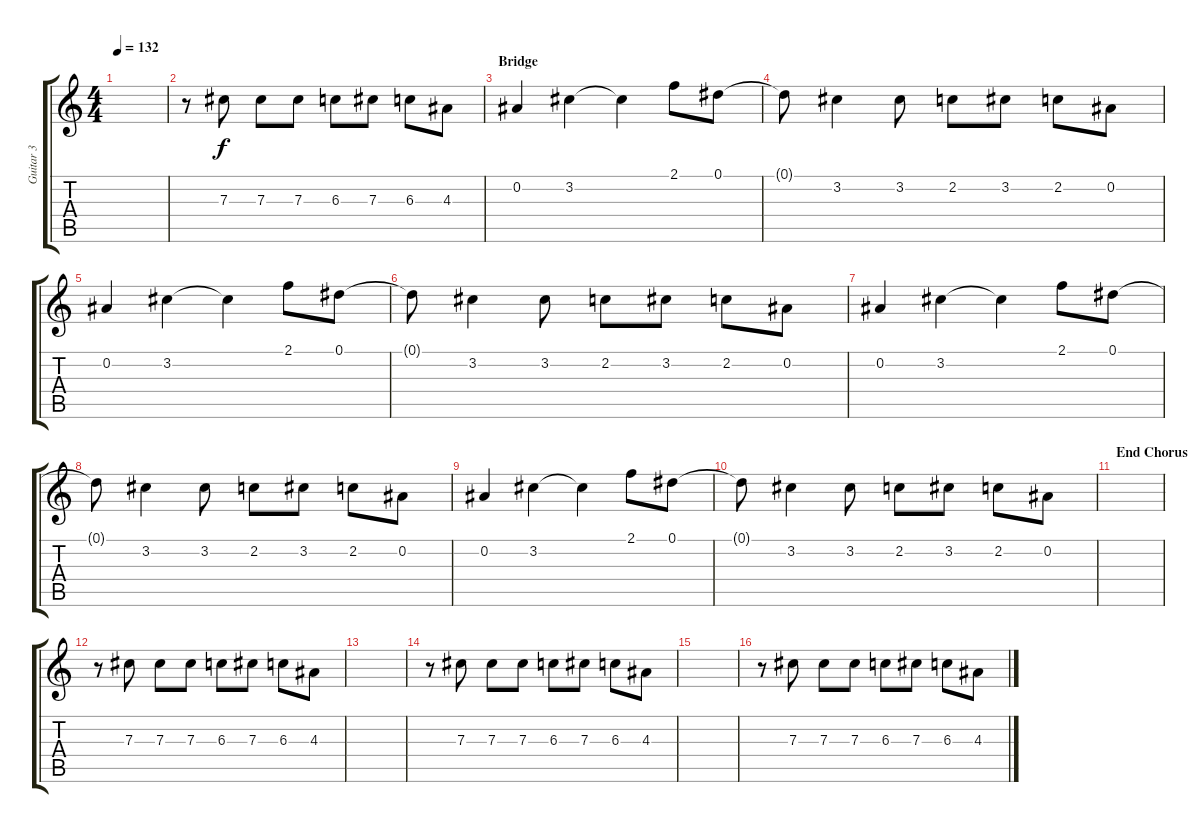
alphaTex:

\track ("Guitar 3" "Guitar 3") {instrument overdrivenguitar}
\staff {score tabs}
\tuning (Eb4 Bb3 Gb3 Db3 Ab2 Eb2) {hide}
\ts (4 4)
\tempo 132
\clef g2
\ks c
|
r.8 7.3.8 7.3.8 7.3.8 6.3.8 7.3.8 6.3.8 4.3.8 |
\section ("" "Bridge")
0.2.4 3.2.4 3.2{t}.4 2.1.8 0.1.8 |
0.1{t}.8 3.2.4 3.2.8 2.2.8 3.2.8 2.2.8 0.2.8 |
0.2.4 3.2.4 3.2{t}.4 2.1.8 0.1.8 |
0.1{t}.8 3.2.4 3.2.8 2.2.8 3.2.8 2.2.8 0.2.8 |
0.2.4 3.2.4 3.2{t}.4 2.1.8 0.1.8 |
0.1{t}.8 3.2.4 3.2.8 2.2.8 3.2.8 2.2.8 0.2.8 |
0.2.4 3.2.4 3.2{t}.4 2.1.8 0.1.8 |
0.1{t}.8 3.2.4 3.2.8 2.2.8 3.2.8 2.2.8 0.2.8 |
\section ("" "End Chorus")
|
r.8 7.3.8 7.3.8 7.3.8 6.3.8 7.3.8 6.3.8 4.3.8 |
|
r.8 7.3.8 7.3.8 7.3.8 6.3.8 7.3.8 6.3.8 4.3.8 |
|
r.8 7.3.8 7.3.8 7.3.8 6.3.8 7.3.8 6.3.8 4.3.8
